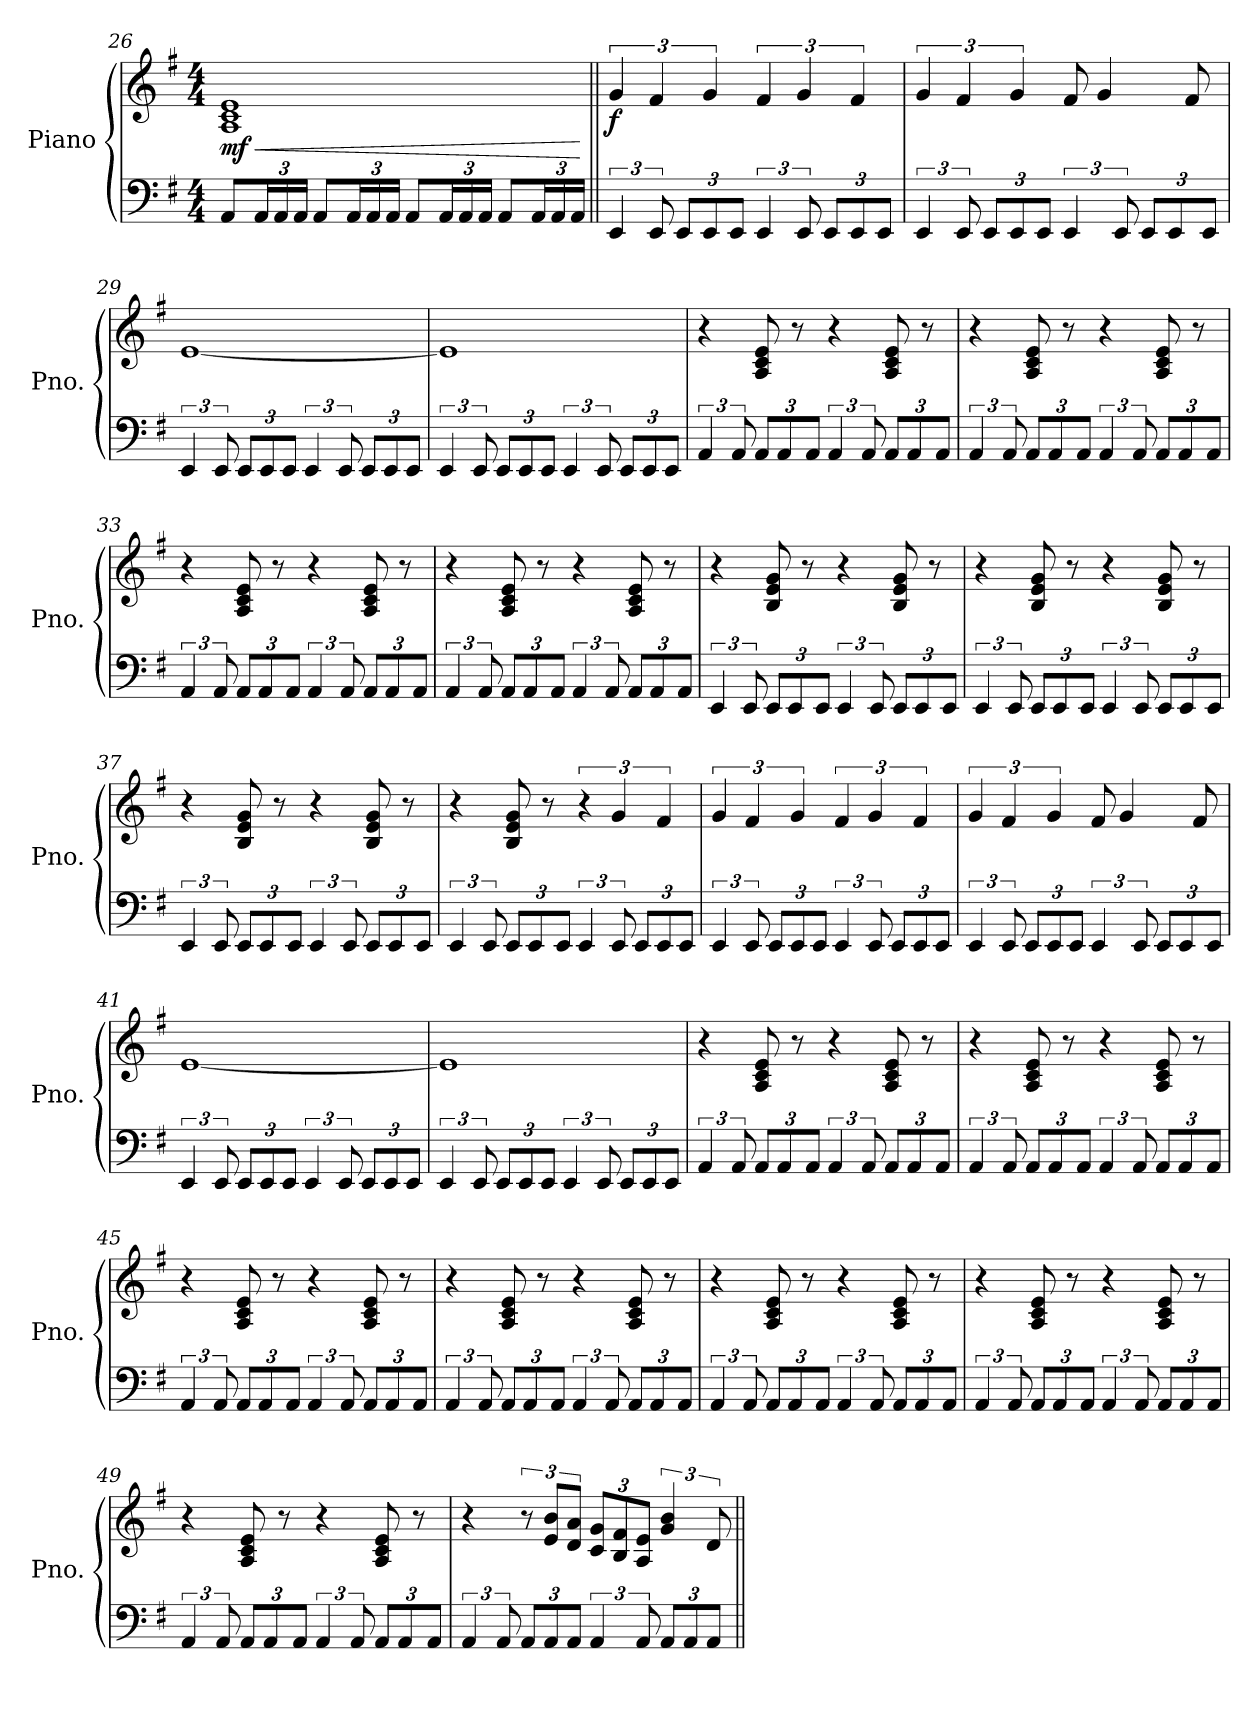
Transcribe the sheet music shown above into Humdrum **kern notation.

**kern	**kern	**dynam
*part1	*part1	*part1
*staff2	*staff1	*staff1/2
*I"Piano	*	*
*I'Pno.	*	*
*clefF4	*clefG2	*
*k[f#]	*k[f#]	*
*M4/4	*M4/4	*
=26	=26	=26
!	!	!LO:HP:b
!	!	!LO:DY:n=1:b
8AA/L	1A 1c 1e	< mf
*Xbrackettup	*	*
24AA/L	.	.
24AA/	.	.
24AA/JJ	.	.
8AA/L	.	.
24AA/L	.	.
24AA/	.	.
24AA/JJ	.	.
8AA/L	.	.
24AA/L	.	.
24AA/	.	.
24AA/JJ	.	.
8AA/L	.	.
24AA/L	.	.
24AA/	.	.
24AA/JJ	.	.
.	.	[
!!LO:LB:g=z
=27||	=27||	=27||
*brackettup	*	*
*	*MM124	*
!	!	!LO:DY:b
6EE/	6g/	f
12EE/	6f#/	.
*Xbrackettup	*	*
12EE/L	.	.
12EE/	6g/	.
12EE/J	.	.
*brackettup	*	*
6EE/	6f#/	.
12EE/	6g/	.
*Xbrackettup	*	*
12EE/L	.	.
12EE/	6f#/	.
12EE/J	.	.
=28	=28	=28
*brackettup	*	*
6EE/	6g/	.
12EE/	6f#/	.
*Xbrackettup	*	*
12EE/L	.	.
12EE/	6g/	.
12EE/J	.	.
*brackettup	*	*
6EE/	8f#/	.
.	4g/	.
12EE/	.	.
*Xbrackettup	*	*
12EE/L	.	.
12EE/	.	.
.	8f#/	.
12EE/J	.	.
=29	=29	=29
*brackettup	*	*
6EE/	[1e	.
12EE/	.	.
*Xbrackettup	*	*
12EE/L	.	.
12EE/	.	.
12EE/J	.	.
*brackettup	*	*
6EE/	.	.
12EE/	.	.
*Xbrackettup	*	*
12EE/L	.	.
12EE/	.	.
12EE/J	.	.
!!LO:LB:g=z
=30	=30	=30
*brackettup	*	*
6EE/	1e]	.
12EE/	.	.
*Xbrackettup	*	*
12EE/L	.	.
12EE/	.	.
12EE/J	.	.
*brackettup	*	*
6EE/	.	.
12EE/	.	.
*Xbrackettup	*	*
12EE/L	.	.
12EE/	.	.
12EE/J	.	.
=31	=31	=31
*brackettup	*	*
6AA/	4r	.
12AA/	.	.
*Xbrackettup	*	*
12AA/L	8A/ 8c/ 8e/	.
12AA/	.	.
.	8r	.
12AA/J	.	.
*brackettup	*	*
6AA/	4r	.
12AA/	.	.
*Xbrackettup	*	*
12AA/L	8A/ 8c/ 8e/	.
12AA/	.	.
.	8r	.
12AA/J	.	.
=32	=32	=32
*brackettup	*	*
6AA/	4r	.
12AA/	.	.
*Xbrackettup	*	*
12AA/L	8A/ 8c/ 8e/	.
12AA/	.	.
.	8r	.
12AA/J	.	.
*brackettup	*	*
6AA/	4r	.
12AA/	.	.
*Xbrackettup	*	*
12AA/L	8A/ 8c/ 8e/	.
12AA/	.	.
.	8r	.
12AA/J	.	.
!!LO:LB:g=z
=33	=33	=33
*brackettup	*	*
6AA/	4r	.
12AA/	.	.
*Xbrackettup	*	*
12AA/L	8A/ 8c/ 8e/	.
12AA/	.	.
.	8r	.
12AA/J	.	.
*brackettup	*	*
6AA/	4r	.
12AA/	.	.
*Xbrackettup	*	*
12AA/L	8A/ 8c/ 8e/	.
12AA/	.	.
.	8r	.
12AA/J	.	.
=34	=34	=34
*brackettup	*	*
6AA/	4r	.
12AA/	.	.
*Xbrackettup	*	*
12AA/L	8A/ 8c/ 8e/	.
12AA/	.	.
.	8r	.
12AA/J	.	.
*brackettup	*	*
6AA/	4r	.
12AA/	.	.
*Xbrackettup	*	*
12AA/L	8A/ 8c/ 8e/	.
12AA/	.	.
.	8r	.
12AA/J	.	.
=35	=35	=35
*brackettup	*	*
6EE/	4r	.
12EE/	.	.
*Xbrackettup	*	*
12EE/L	8B/ 8e/ 8g/	.
12EE/	.	.
.	8r	.
12EE/J	.	.
*brackettup	*	*
6EE/	4r	.
12EE/	.	.
*Xbrackettup	*	*
12EE/L	8B/ 8e/ 8g/	.
12EE/	.	.
.	8r	.
12EE/J	.	.
!!LO:PB:g=z
=36	=36	=36
*brackettup	*	*
6EE/	4r	.
12EE/	.	.
*Xbrackettup	*	*
12EE/L	8B/ 8e/ 8g/	.
12EE/	.	.
.	8r	.
12EE/J	.	.
*brackettup	*	*
6EE/	4r	.
12EE/	.	.
*Xbrackettup	*	*
12EE/L	8B/ 8e/ 8g/	.
12EE/	.	.
.	8r	.
12EE/J	.	.
=37	=37	=37
*brackettup	*	*
6EE/	4r	.
12EE/	.	.
*Xbrackettup	*	*
12EE/L	8B/ 8e/ 8g/	.
12EE/	.	.
.	8r	.
12EE/J	.	.
*brackettup	*	*
6EE/	4r	.
12EE/	.	.
*Xbrackettup	*	*
12EE/L	8B/ 8e/ 8g/	.
12EE/	.	.
.	8r	.
12EE/J	.	.
=38	=38	=38
*brackettup	*	*
6EE/	4r	.
12EE/	.	.
*Xbrackettup	*	*
12EE/L	8B/ 8e/ 8g/	.
12EE/	.	.
.	8r	.
12EE/J	.	.
*brackettup	*	*
6EE/	6r	.
12EE/	6g/	.
*Xbrackettup	*	*
12EE/L	.	.
12EE/	6f#/	.
12EE/J	.	.
!!LO:LB:g=z
=39	=39	=39
*brackettup	*	*
6EE/	6g/	.
12EE/	6f#/	.
*Xbrackettup	*	*
12EE/L	.	.
12EE/	6g/	.
12EE/J	.	.
*brackettup	*	*
6EE/	6f#/	.
12EE/	6g/	.
*Xbrackettup	*	*
12EE/L	.	.
12EE/	6f#/	.
12EE/J	.	.
=40	=40	=40
*brackettup	*	*
6EE/	6g/	.
12EE/	6f#/	.
*Xbrackettup	*	*
12EE/L	.	.
12EE/	6g/	.
12EE/J	.	.
*brackettup	*	*
6EE/	8f#/	.
.	4g/	.
12EE/	.	.
*Xbrackettup	*	*
12EE/L	.	.
12EE/	.	.
.	8f#/	.
12EE/J	.	.
=41	=41	=41
*brackettup	*	*
6EE/	[1e	.
12EE/	.	.
*Xbrackettup	*	*
12EE/L	.	.
12EE/	.	.
12EE/J	.	.
*brackettup	*	*
6EE/	.	.
12EE/	.	.
*Xbrackettup	*	*
12EE/L	.	.
12EE/	.	.
12EE/J	.	.
!!LO:LB:g=z
=42	=42	=42
*brackettup	*	*
6EE/	1e]	.
12EE/	.	.
*Xbrackettup	*	*
12EE/L	.	.
12EE/	.	.
12EE/J	.	.
*brackettup	*	*
6EE/	.	.
12EE/	.	.
*Xbrackettup	*	*
12EE/L	.	.
12EE/	.	.
12EE/J	.	.
=43	=43	=43
*brackettup	*	*
6AA/	4r	.
12AA/	.	.
*Xbrackettup	*	*
12AA/L	8A/ 8c/ 8e/	.
12AA/	.	.
.	8r	.
12AA/J	.	.
*brackettup	*	*
6AA/	4r	.
12AA/	.	.
*Xbrackettup	*	*
12AA/L	8A/ 8c/ 8e/	.
12AA/	.	.
.	8r	.
12AA/J	.	.
=44	=44	=44
*brackettup	*	*
6AA/	4r	.
12AA/	.	.
*Xbrackettup	*	*
12AA/L	8A/ 8c/ 8e/	.
12AA/	.	.
.	8r	.
12AA/J	.	.
*brackettup	*	*
6AA/	4r	.
12AA/	.	.
*Xbrackettup	*	*
12AA/L	8A/ 8c/ 8e/	.
12AA/	.	.
.	8r	.
12AA/J	.	.
!!LO:LB:g=z
=45	=45	=45
*brackettup	*	*
6AA/	4r	.
12AA/	.	.
*Xbrackettup	*	*
12AA/L	8A/ 8c/ 8e/	.
12AA/	.	.
.	8r	.
12AA/J	.	.
*brackettup	*	*
6AA/	4r	.
12AA/	.	.
*Xbrackettup	*	*
12AA/L	8A/ 8c/ 8e/	.
12AA/	.	.
.	8r	.
12AA/J	.	.
=46	=46	=46
*brackettup	*	*
6AA/	4r	.
12AA/	.	.
*Xbrackettup	*	*
12AA/L	8A/ 8c/ 8e/	.
12AA/	.	.
.	8r	.
12AA/J	.	.
*brackettup	*	*
6AA/	4r	.
12AA/	.	.
*Xbrackettup	*	*
12AA/L	8A/ 8c/ 8e/	.
12AA/	.	.
.	8r	.
12AA/J	.	.
=47	=47	=47
*brackettup	*	*
6AA/	4r	.
12AA/	.	.
*Xbrackettup	*	*
12AA/L	8A/ 8c/ 8e/	.
12AA/	.	.
.	8r	.
12AA/J	.	.
*brackettup	*	*
6AA/	4r	.
12AA/	.	.
*Xbrackettup	*	*
12AA/L	8A/ 8c/ 8e/	.
12AA/	.	.
.	8r	.
12AA/J	.	.
!!LO:LB:g=z
=48	=48	=48
*brackettup	*	*
6AA/	4r	.
12AA/	.	.
*Xbrackettup	*	*
12AA/L	8A/ 8c/ 8e/	.
12AA/	.	.
.	8r	.
12AA/J	.	.
*brackettup	*	*
6AA/	4r	.
12AA/	.	.
*Xbrackettup	*	*
12AA/L	8A/ 8c/ 8e/	.
12AA/	.	.
.	8r	.
12AA/J	.	.
=49	=49	=49
*brackettup	*	*
6AA/	4r	.
12AA/	.	.
*Xbrackettup	*	*
12AA/L	8A/ 8c/ 8e/	.
12AA/	.	.
.	8r	.
12AA/J	.	.
*brackettup	*	*
6AA/	4r	.
12AA/	.	.
*Xbrackettup	*	*
12AA/L	8A/ 8c/ 8e/	.
12AA/	.	.
.	8r	.
12AA/J	.	.
=50	=50	=50
*brackettup	*	*
6AA/	4r	.
12AA/	.	.
*Xbrackettup	*	*
12AA/L	12r	.
12AA/	12e/ 12b/L	.
12AA/J	12d/ 12a/J	.
*brackettup	*Xbrackettup	*
6AA/	12c/ 12g/L	.
.	12B/ 12f#/	.
12AA/	12A/ 12e/J	.
*Xbrackettup	*brackettup	*
12AA/L	6g/ 6b/	.
12AA/	.	.
12AA/J	12d/	.
=||	=||	=||
*-	*-	*-
